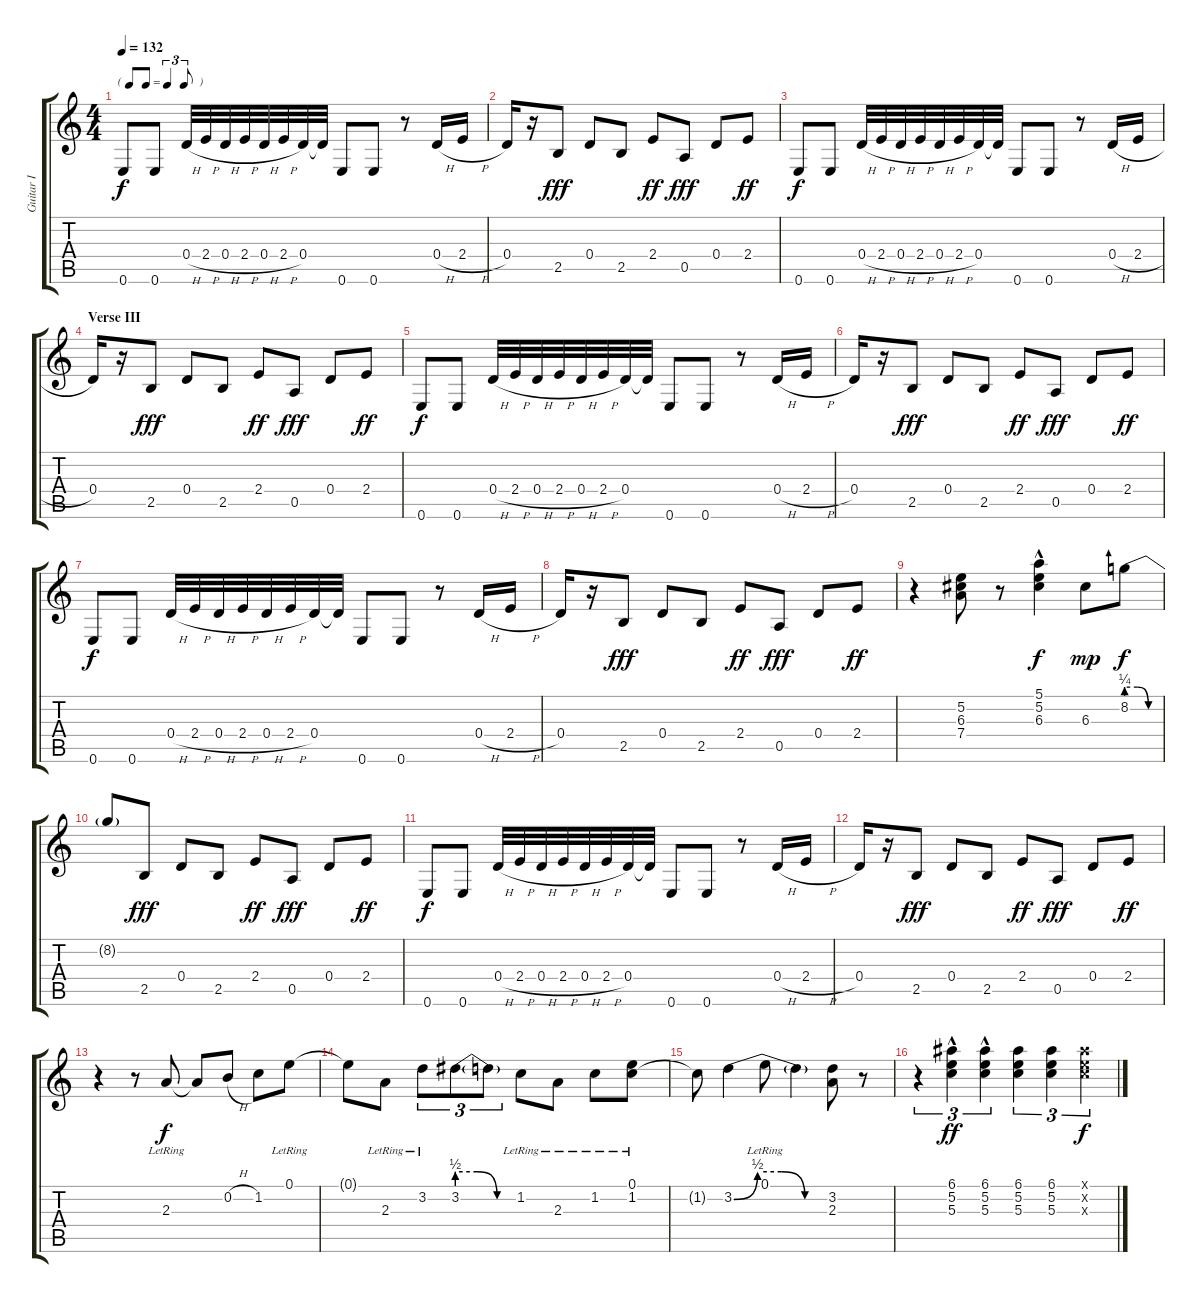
\track ("Guitar I" "Guitar I") {instrument electricguitarclean}
\staff {score tabs}
\tuning (E4 B3 G3 D3 A2 E2) {hide}
\ts (4 4)
\tf triplet8th
\tempo 132
\clef g2
\ks c
0.6.8{dy f} 0.6.8 0.4{h}.32 2.4{h}.32 0.4{h}.32 2.4{h}.32 0.4{h}.32 2.4{h}.32 0.4.32 0.4{t}.32 0.6.8 0.6.8 r.8 0.4{h}.16 2.4{h}.16 |
0.4.16 r.16 2.5.8{dy fff} 0.4.8 2.5.8 2.4.8{dy ff} 0.5.8{dy fff} 0.4.8 2.4.8{dy ff} |
0.6.8{dy f} 0.6.8 0.4{h}.32 2.4{h}.32 0.4{h}.32 2.4{h}.32 0.4{h}.32 2.4{h}.32 0.4.32 0.4{t}.32 0.6.8 0.6.8 r.8 0.4{h}.16 2.4{h}.16 |
\section ("" "Verse III")
0.4.16 r.16 2.5.8{dy fff} 0.4.8 2.5.8 2.4.8{dy ff} 0.5.8{dy fff} 0.4.8 2.4.8{dy ff} |
0.6.8{dy f} 0.6.8 0.4{h}.32 2.4{h}.32 0.4{h}.32 2.4{h}.32 0.4{h}.32 2.4{h}.32 0.4.32 0.4{t}.32 0.6.8 0.6.8 r.8 0.4{h}.16 2.4{h}.16 |
0.4.16 r.16 2.5.8{dy fff} 0.4.8 2.5.8 2.4.8{dy ff} 0.5.8{dy fff} 0.4.8 2.4.8{dy ff} |
0.6.8{dy f} 0.6.8 0.4{h}.32 2.4{h}.32 0.4{h}.32 2.4{h}.32 0.4{h}.32 2.4{h}.32 0.4.32 0.4{t}.32 0.6.8 0.6.8 r.8 0.4{h}.16 2.4{h}.16 |
0.4.16 r.16 2.5.8{dy fff} 0.4.8 2.5.8 2.4.8{dy ff} 0.5.8{dy fff} 0.4.8 2.4.8{dy ff} |
r.4 (5.2 6.3 7.4).8 r.8 (5.1{hac} 5.2 6.3).4{dy f} 6.3.8{dy mp} 8.2{be (custom 0 1 20 1 40 0 60 0)}.8{dy f} |
8.2{t}.8 2.5.8{dy fff} 0.4.8 2.5.8 2.4.8{dy ff} 0.5.8{dy fff} 0.4.8 2.4.8{dy ff} |
0.6.8{dy f} 0.6.8 0.4{h}.32 2.4{h}.32 0.4{h}.32 2.4{h}.32 0.4{h}.32 2.4{h}.32 0.4.32 0.4{t}.32 0.6.8 0.6.8 r.8 0.4{h}.16 2.4{h}.16 |
0.4.16 r.16 2.5.8{dy fff} 0.4.8 2.5.8 2.4.8{dy ff} 0.5.8{dy fff} 0.4.8 2.4.8{dy ff} |
r.4 r.8 2.3{lr}.8{dy f} 2.3{t}.8 0.2{h}.8 1.2.8 0.1{lr}.8 |
0.1{t}.8 2.3{lr}.8 3.2{lr}.8{tu (3 2)} 3.2{be (custom 0 2 20 2 40 0 60 0)}.8{tu (3 2)} 3.2{t}.8{tu (3 2)} 1.2{lr}.8 2.3{lr}.8 1.2{lr}.8 (0.1{lr} 1.2{lr}).8 |
1.2{t}.8 3.2{be (custom 0 0 15 2 30 2 45 0 60 0)}.4 0.1{lr}.8 3.2{t}.4 (3.2 2.3).8 r.8 |
r.4{tu (3 2)} (6.1 5.2{hac} 5.3{hac}).4{tu (3 2) dy ff} (6.1 5.2{hac} 5.3{hac}).4{tu (3 2)} (6.1 5.2 5.3).4{tu (3 2)} (6.1 5.2 5.3).4{tu (3 2)} (6.1{x} 5.2{x} 5.3{x}).4{tu (3 2) dy f}
